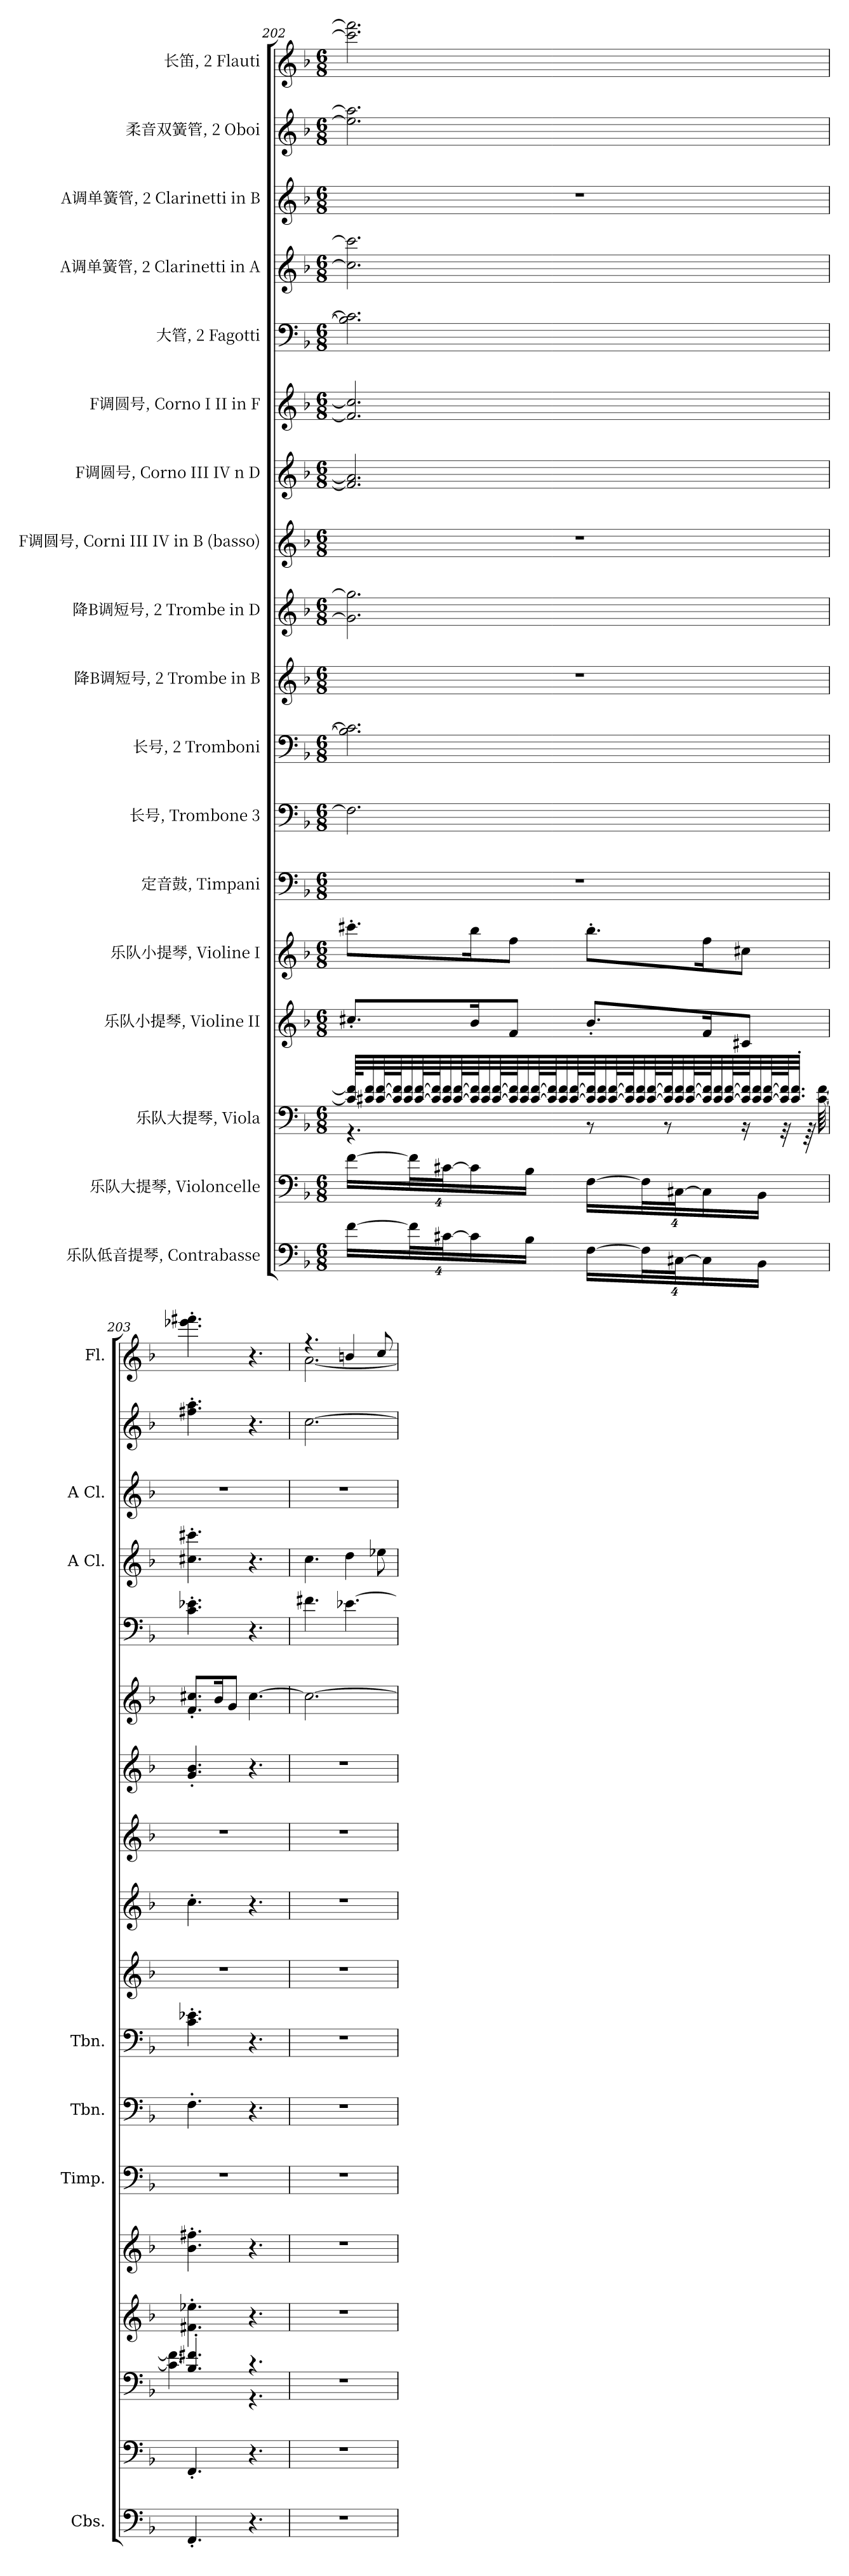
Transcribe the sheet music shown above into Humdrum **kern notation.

**kern	**kern	**kern	**kern	**kern	**kern	**kern	**kern	**kern	**kern	**kern	**kern	**kern	**kern	**kern	**kern	**kern	**kern
*part18	*part17	*part16	*part15	*part14	*part13	*part12	*part11	*part10	*part9	*part8	*part7	*part6	*part5	*part4	*part3	*part2	*part1
*staff18	*staff17	*staff16	*staff15	*staff14	*staff13	*staff12	*staff11	*staff10	*staff9	*staff8	*staff7	*staff6	*staff5	*staff4	*staff3	*staff2	*staff1
*I"乐队低音提琴, Contrabasse	*I"乐队大提琴, Violoncelle	*I"乐队大提琴, Viola	*I"乐队小提琴, Violine II	*I"乐队小提琴, Violine I	*I"定音鼓, Timpani	*I"长号, Trombone 3	*I"长号, 2 Tromboni	*I"降B调短号, 2 Trombe in B	*I"降B调短号, 2 Trombe in D	*I"F调圆号, Corni III IV in B (basso)	*I"F调圆号, Corno III IV n D	*I"F调圆号, Corno I II in F	*I"大管, 2 Fagotti	*I"A调单簧管, 2 Clarinetti in A	*I"A调单簧管, 2 Clarinetti in B	*I"柔音双簧管, 2 Oboi	*I"长笛, 2 Flauti
*I'Cbs.	*	*	*	*	*I'Timp.	*I'Tbn.	*I'Tbn.	*	*	*	*	*	*	*I'A Cl.	*I'A Cl.	*	*I'Fl.
!!LO:PB:g=z
*clefF4	*clefF4	*clefF4	*clefG2	*clefG2	*clefF4	*clefF4	*clefF4	*clefG2	*clefG2	*clefG2	*clefG2	*clefG2	*clefF4	*clefG2	*clefG2	*clefG2	*clefG2
*ITrd7c12	*	*	*	*	*	*	*	*ITrd1c2	*ITrd1c2	*ITrd4c7	*ITrd4c7	*ITrd4c7	*	*ITrd2c3	*ITrd2c3	*ITrd2c3	*
*k[b-]	*k[b-]	*k[b-]	*k[b-]	*k[b-]	*k[b-]	*k[b-]	*k[b-]	*k[b-e-a-]	*k[b-e-a-]	*k[b-e-]	*k[b-e-]	*k[b-e-]	*k[b-]	*k[f#c#]	*k[f#c#]	*k[f#c#]	*k[b-]
*M6/8	*M6/8	*M6/8	*M6/8	*M6/8	*M6/8	*M6/8	*M6/8	*M6/8	*M6/8	*M6/8	*M6/8	*M6/8	*M6/8	*M6/8	*M6/8	*M6/8	*M6/8
*MM91	*MM91	*MM91	*MM91	*MM91	*MM91	*MM91	*MM91	*MM91	*MM91	*MM91	*MM91	*MM91	*MM91	*MM91	*MM91	*MM91	*MM91
*Xbrackettup	*Xbrackettup	*	*	*	*	*	*	*	*	*	*	*	*	*	*	*	*
=202	=202	=202	=202	=202	=202	=202	=202	=202	=202	=202	=202	=202	=202	=202	=202	=202	=202
*	*	*^	*	*	*	*	*	*	*	*	*	*	*	*	*	*	*
[32%3F\L	[32%3f\L	64c#/] 64f/]KLLL	4.r	8.cc#X'/L	8.ccc#X'\L	2.r	2.F\]	2.B-\] 2.c#\]	2.r	2.f\] 2.ff\]	2.r	2.B-/] 2.d-/]	2.B-/] 2.f/]	2.B-\] 2.c#\]	2.a#\] 2.aa#\]	2.r	2.cc#\] 2.ff\]	2.ccc#\] 2.fff\]
.	.	32c#X/ 32f/	.	.	.	.	.	.	.	.	.	.	.	.	.	.	.	.
.	.	[64c#/ [64f/L	.	.	.	.	.	.	.	.	.	.	.	.	.	.	.	.
.	.	64c#/] 64f/]J	.	.	.	.	.	.	.	.	.	.	.	.	.	.	.	.
.	.	32c#/ 32f/	.	.	.	.	.	.	.	.	.	.	.	.	.	.	.	.
64%3F\L]	64%3f\L]	.	.	.	.	.	.	.	.	.	.	.	.	.	.	.	.	.
.	.	[64c#/ [64f/L	.	.	.	.	.	.	.	.	.	.	.	.	.	.	.	.
.	.	64c#/] 64f/]J	.	.	.	.	.	.	.	.	.	.	.	.	.	.	.	.
[64%3C#X\J	[64%3c#X\J	32c#/ 32f/	.	.	.	.	.	.	.	.	.	.	.	.	.	.	.	.
.	.	[64c#/ [64f/L	.	.	.	.	.	.	.	.	.	.	.	.	.	.	.	.
32%3C#\]	32%3c#\]	64c#/] 64f/]J	.	16b-/K	16bb-\K	.	.	.	.	.	.	.	.	.	.	.	.	.
.	.	32c#/ 32f/	.	.	.	.	.	.	.	.	.	.	.	.	.	.	.	.
.	.	[64c#/ [64f/L	.	.	.	.	.	.	.	.	.	.	.	.	.	.	.	.
.	.	64c#/] 64f/]J	.	8f/J	8ff\J	.	.	.	.	.	.	.	.	.	.	.	.	.
.	.	32c#/ 32f/	.	.	.	.	.	.	.	.	.	.	.	.	.	.	.	.
32%3BB-\J	32%3B-\J	.	.	.	.	.	.	.	.	.	.	.	.	.	.	.	.	.
.	.	[64c#/ [64f/L	.	.	.	.	.	.	.	.	.	.	.	.	.	.	.	.
.	.	64c#/] 64f/]J	.	.	.	.	.	.	.	.	.	.	.	.	.	.	.	.
.	.	32c#/ 32f/	.	.	.	.	.	.	.	.	.	.	.	.	.	.	.	.
.	.	[64c#/ [64f/L	.	.	.	.	.	.	.	.	.	.	.	.	.	.	.	.
[32%3FF\L	[32%3F\L	64c#/] 64f/]J	8r	8.b-'/L	8.bb-'\L	.	.	.	.	.	.	.	.	.	.	.	.	.
.	.	32c#/ 32f/	.	.	.	.	.	.	.	.	.	.	.	.	.	.	.	.
.	.	[64c#/ [64f/L	.	.	.	.	.	.	.	.	.	.	.	.	.	.	.	.
.	.	64c#/] 64f/]J	.	.	.	.	.	.	.	.	.	.	.	.	.	.	.	.
.	.	32c#/ 32f/	.	.	.	.	.	.	.	.	.	.	.	.	.	.	.	.
64%3FF\L]	64%3F\L]	.	.	.	.	.	.	.	.	.	.	.	.	.	.	.	.	.
.	.	[64c#/ [64f/L	.	.	.	.	.	.	.	.	.	.	.	.	.	.	.	.
.	.	64c#/] 64f/]J	8r	.	.	.	.	.	.	.	.	.	.	.	.	.	.	.
[64%3CC#X\J	[64%3C#X\J	32c#/ 32f/	.	.	.	.	.	.	.	.	.	.	.	.	.	.	.	.
.	.	[64c#/ [64f/L	.	.	.	.	.	.	.	.	.	.	.	.	.	.	.	.
32%3CC#\]	32%3C#\]	64c#/] 64f/]J	.	16f/K	16ff\K	.	.	.	.	.	.	.	.	.	.	.	.	.
.	.	32c#/ 32f/	.	.	.	.	.	.	.	.	.	.	.	.	.	.	.	.
.	.	[64c#/ [64f/L	.	.	.	.	.	.	.	.	.	.	.	.	.	.	.	.
.	.	64c#/] 64f/]J	16r	8c#X/J	8cc#X\J	.	.	.	.	.	.	.	.	.	.	.	.	.
.	.	32c#/ 32f/	.	.	.	.	.	.	.	.	.	.	.	.	.	.	.	.
32%3BBB-\J	32%3BB-\J	.	.	.	.	.	.	.	.	.	.	.	.	.	.	.	.	.
.	.	[64c#/ [64f/L	.	.	.	.	.	.	.	.	.	.	.	.	.	.	.	.
.	.	64c#/] 64f/]J	32r	.	.	.	.	.	.	.	.	.	.	.	.	.	.	.
.	.	32.c#/' 32.f/'JJJ	.	.	.	.	.	.	.	.	.	.	.	.	.	.	.	.
.	.	.	64r	.	.	.	.	.	.	.	.	.	.	.	.	.	.	.
.	.	.	[64c#\ [64f\	.	.	.	.	.	.	.	.	.	.	.	.	.	.	.
!!LO:PB:g=z
=203	=203	=203	=203	=203	=203	=203	=203	=203	=203	=203	=203	=203	=203	=203	=203	=203	=203	=203
*	*	*	*	*	*	*	*	*	*	*	*	*	*	*	*	*	*	*MM91
4.FFF'/	4.FF'/	4.B-/' 4.f#X/'	4.c#\] 4.f\]	4.f#X\' 4.ee-X\'	4.b-\' 4.ff#X\'	2.r	4.F'\	4.c\' 4.e-X\'	2.r	4.b-'\	2.r	4.c/' 4.e-/'	8.B-/' 8.f#X/'L	4.c\' 4.e-X\'	4.a#X\' 4.aa#X\'	2.r	4.dd#X\' 4.ff#\'	4.eee-X\' 4.fff#X\'
.	.	.	.	.	.	.	.	.	.	.	.	.	16e-/K	.	.	.	.	.
.	.	.	.	.	.	.	.	.	.	.	.	.	8c/J	.	.	.	.	.
*	*	*	*	*	*	*	*	*	*	*	*	*	*	*	*	*	*	*MM93
4.r	4.r	4.r	4.r	4.r	4.r	.	4.r	4.r	.	4.r	.	4.r	[4.f#\	4.r	4.r	.	4.r	4.r
*	*	*v	*v	*	*	*	*	*	*	*	*	*	*	*	*	*	*	*
=204	=204	=204	=204	=204	=204	=204	=204	=204	=204	=204	=204	=204	=204	=204	=204	=204	=204
*	*	*	*	*	*	*	*	*	*	*	*	*	*	*	*	*	*MM91
*	*	*	*	*	*	*	*	*	*	*	*	*	*	*	*	*	*^
2.r	2.r	2.r	2.r	2.r	2.r	2.r	2.r	2.r	2.r	2.r	2.r	2.f#\_	4.f#X\	4.a\	2.r	[2.a\	4.r	[2.a\
*	*	*	*	*	*	*	*	*	*	*	*	*	*	*	*	*	*MM93	*
.	.	.	.	.	.	.	.	.	.	.	.	.	[4.e-X\	4b\	.	.	4bn/	.
.	.	.	.	.	.	.	.	.	.	.	.	.	.	8ccn\	.	.	8cc/	.
*	*	*	*	*	*	*	*	*	*	*	*	*	*	*	*	*	*v	*v
=	=	=	=	=	=	=	=	=	=	=	=	=	=	=	=	=	=
*-	*-	*-	*-	*-	*-	*-	*-	*-	*-	*-	*-	*-	*-	*-	*-	*-	*-
